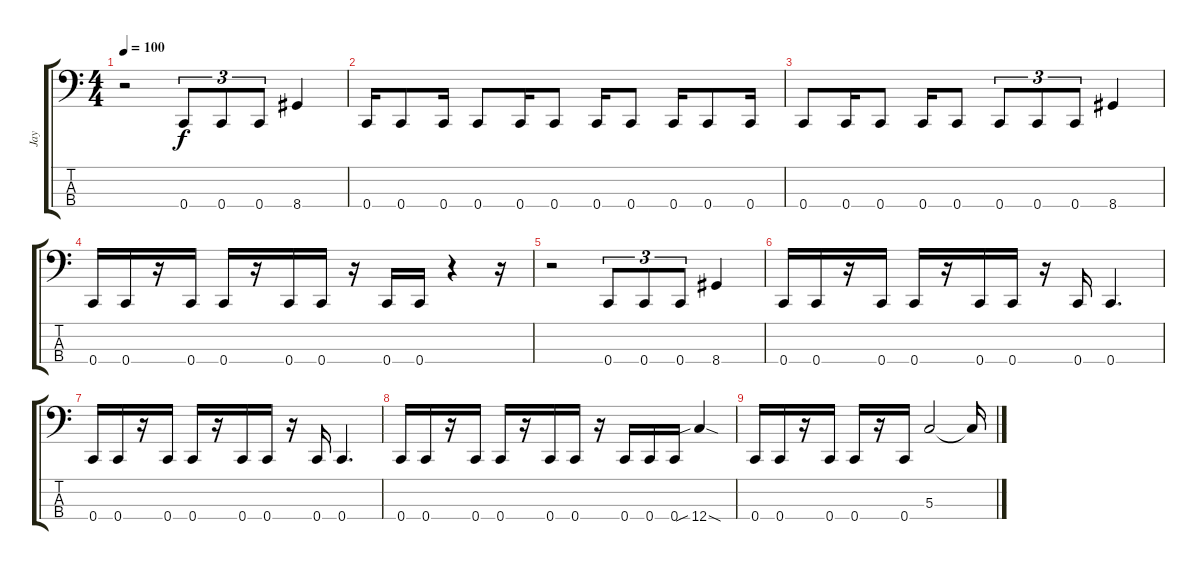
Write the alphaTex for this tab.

\track ("Jay" "Jay") {instrument electricbasspick}
\staff {score tabs}
\tuning (F2 C2 G1 C1) {hide}
\ts (4 4)
\tempo 100
\clef f4
\ks c
r.2{dy f} 0.4.8{tu (3 2)} 0.4.8{tu (3 2)} 0.4.8{tu (3 2)} 8.4.4 |
0.4.16 0.4.8 0.4.16 0.4.8 0.4.16 0.4.8 0.4.16 0.4.8 0.4.16 0.4.8 0.4.16 |
0.4.8 0.4.16 0.4.8 0.4.16 0.4.8 0.4.8{tu (3 2)} 0.4.8{tu (3 2)} 0.4.8{tu (3 2)} 8.4.4 |
0.4.16 0.4.16 r.16 0.4.16 0.4.16 r.16 0.4.16 0.4.16 r.16 0.4.16 0.4.16 r.4 r.16 |
r.2 0.4.8{tu (3 2)} 0.4.8{tu (3 2)} 0.4.8{tu (3 2)} 8.4.4 |
0.4.16 0.4.16 r.16 0.4.16 0.4.16 r.16 0.4.16 0.4.16 r.16 0.4.16 0.4.4{d} |
0.4.16 0.4.16 r.16 0.4.16 0.4.16 r.16 0.4.16 0.4.16 r.16 0.4.16 0.4.4{d} |
0.4.16 0.4.16 r.16 0.4.16 0.4.16 r.16 0.4.16 0.4.16 r.16 0.4.16 0.4.16 0.4.16 12.4{sib sod}.4 |
0.4.16 0.4.16 r.16 0.4.16 0.4.16 r.16 0.4.16 5.3.2 5.3{t}.16
